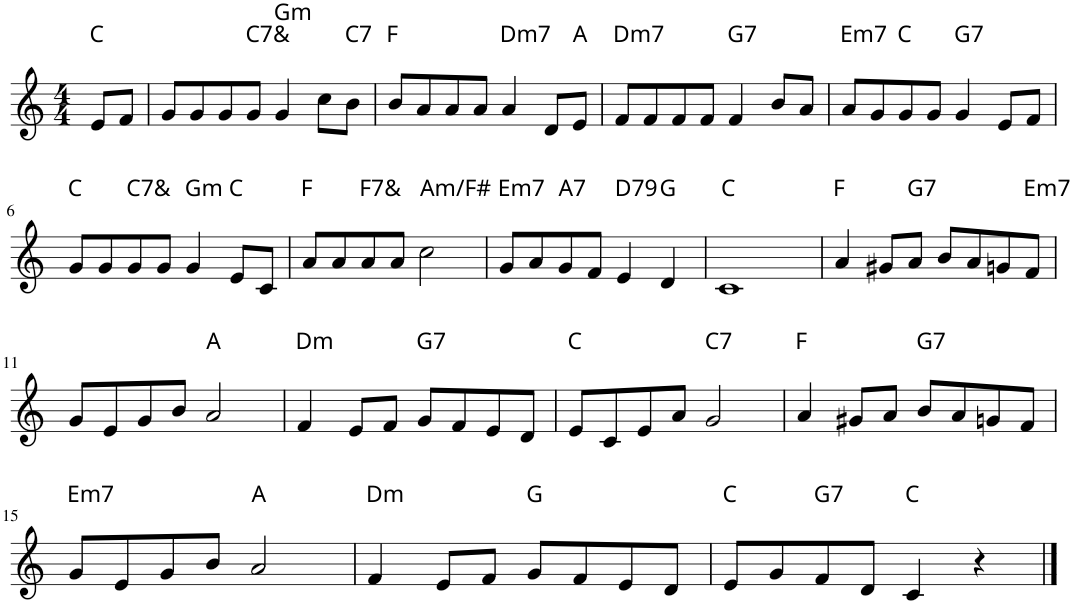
**kern
*part1
*staff1
*I"Voice
*I'Voice
*clefG2
*k[]
*M4/4
=1
!LO:TX:a:t=C
8e/L
8f/J
=2
8g/L
8g/
8g/
!LO:TX:a:t=C7&
8g/J
!LO:TX:a:t=Gm
4g/
8cc\L
!LO:TX:a:t=C7
8b\J
=3
!LO:TX:a:t=F
8b/L
8a/
8a/
8a/J
!LO:TX:a:t=Dm7
4a/
8d/L
!LO:TX:a:t=A
8e/J
=4
!LO:TX:a:t=Dm7
8f/L
8f/
8f/
8f/J
!LO:TX:a:t=G7
4f/
8b/L
8a/J
=5
!LO:TX:a:t=Em7
8a/L
8g/
!LO:TX:a:t=C
8g/
8g/J
!LO:TX:a:t=G7
4g/
8e/L
8f/J
!!LO:LB:g=z
=6
!LO:TX:a:t=C
8g/L
8g/
!LO:TX:a:t=C7&
8g/
8g/J
!LO:TX:a:t=Gm
4g/
!LO:TX:a:t=C
8e/L
8c/J
=7
!LO:TX:a:t=F
8a/L
8a/
!LO:TX:a:t=F7&
8a/
8a/J
!LO:TX:a:t=Am/F#
2cc\
=8
!LO:TX:a:t=Em7
8g/L
8a/
!LO:TX:a:t=A7
8g/
8f/J
!LO:TX:a:t=D79
4e/
!LO:TX:a:t=G
4d/
=9
!LO:TX:a:t=C
1c
=10
!LO:TX:a:t=F
4a/
8g#X/L
!LO:TX:a:t=G7
8a/J
8b/L
8a/
8gn/
!LO:TX:a:t=Em7
8f/J
!!LO:LB:g=z
=11
8g/L
8e/
8g/
8b/J
!LO:TX:a:t=A
2a/
=12
!LO:TX:a:t=Dm
4f/
8e/L
8f/J
!LO:TX:a:t=G7
8g/L
8f/
8e/
8d/J
=13
!LO:TX:a:t=C
8e/L
8c/
8e/
8a/J
!LO:TX:a:t=C7
2g/
=14
!LO:TX:a:t=F
4a/
8g#X/L
8a/J
!LO:TX:a:t=G7
8b/L
8a/
8gn/
8f/J
!!LO:LB:g=z
=15
!LO:TX:a:t=Em7
8g/L
8e/
8g/
8b/J
!LO:TX:a:t=A
2a/
=16
!LO:TX:a:t=Dm
4f/
8e/L
8f/J
!LO:TX:a:t=G
8g/L
8f/
8e/
8d/J
=17
!LO:TX:a:t=C
8e/L
8g/
!LO:TX:a:t=G7
8f/
8d/J
!LO:TX:a:t=C
4c/
4r
==
*-
